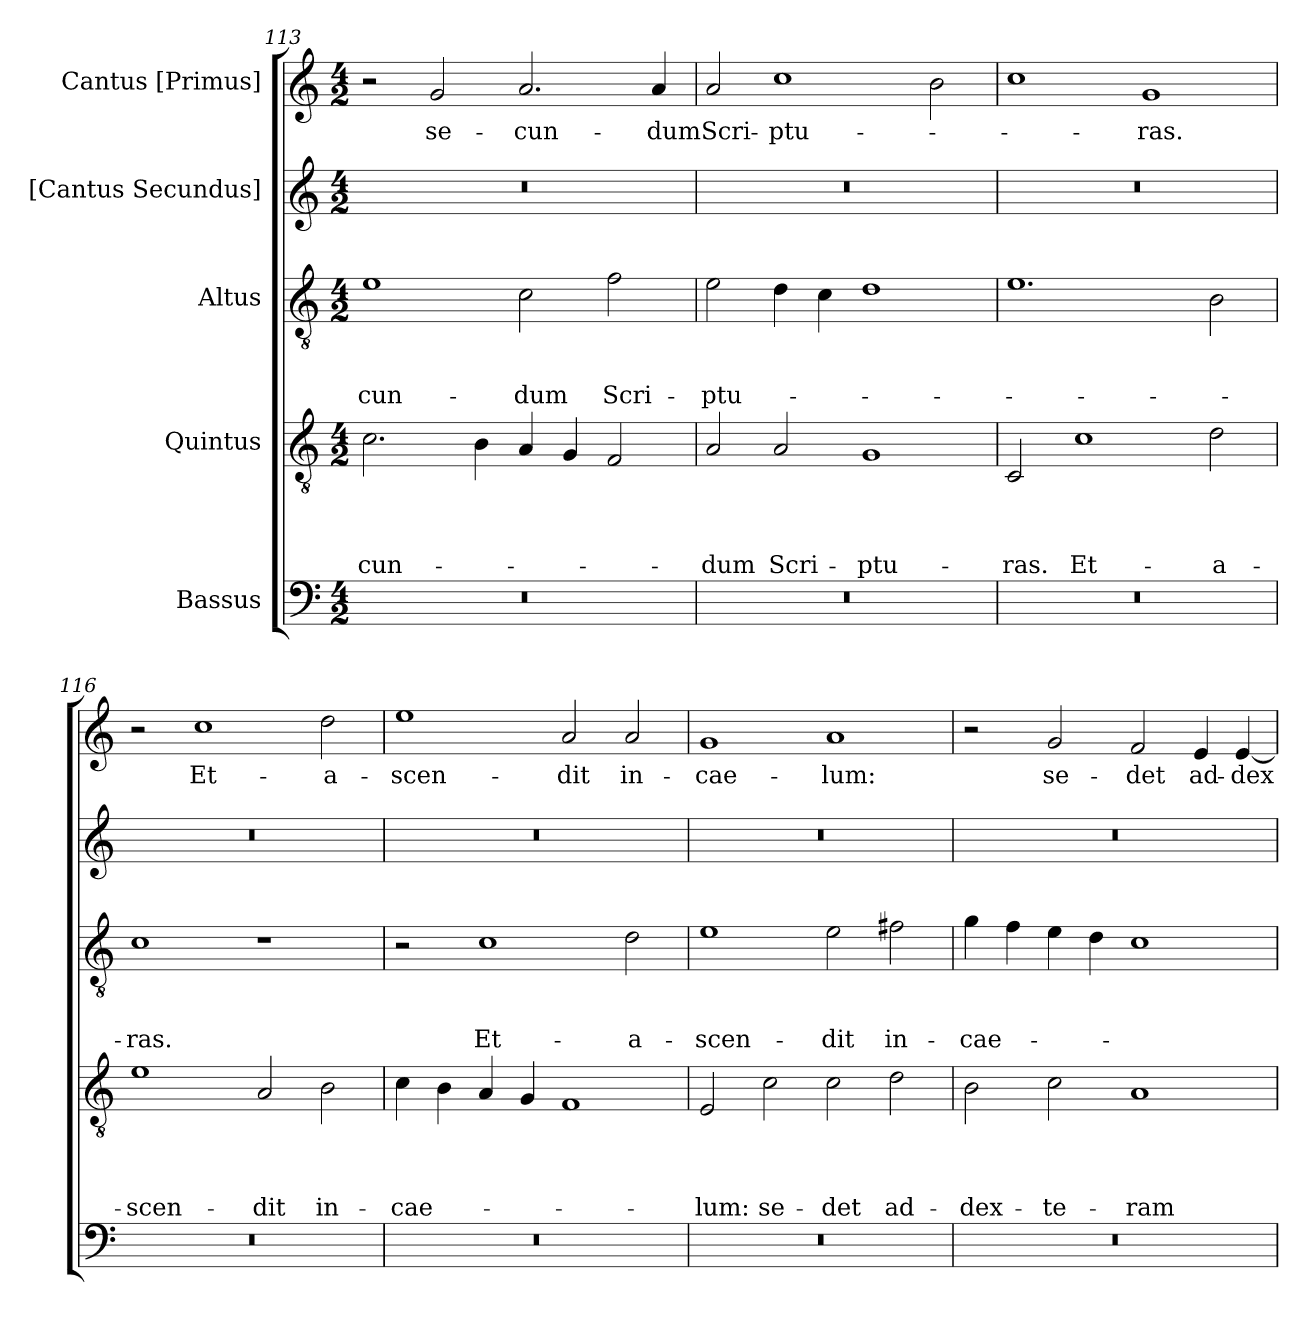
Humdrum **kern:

**kern	**kern	**text	**text	**text	**text	**kern	**text	**text	**text	**kern	**kern	**text
*part5	*part4	*part4	*part4	*part4	*part4	*part3	*part3	*part3	*part3	*part2	*part1	*part1
*staff5	*staff4	*staff4	*staff4	*staff4	*staff4	*staff3	*staff3	*staff3	*staff3	*staff2	*staff1	*staff1
*I"Bassus	*I"Quintus	*	*	*	*	*I"Altus	*	*	*	*I"[Cantus Secundus]	*I"Cantus [Primus]	*
*clefF4	*clefGv2	*	*	*	*	*clefGv2	*	*	*	*clefG2	*clefG2	*
*k[]	*k[]	*	*	*	*	*k[]	*	*	*	*k[]	*k[]	*
*M4/2	*M4/2	*	*	*	*	*M4/2	*	*	*	*M4/2	*M4/2	*
=113	=113	=113	=113	=113	=113	=113	=113	=113	=113	=113	=113	=113
0r	2.c\	.	.	.	-cun-	1e\	.	.	-cun-	0r	2r	.
.	.	.	.	.	.	.	.	.	.	.	2g/	se-
.	4B\	.	.	.	.	.	.	.	.	.	.	.
.	4A/	.	.	.	.	2c\	.	.	-dum	.	2.a/	-cun-
.	4G/	.	.	.	.	.	.	.	.	.	.	.
.	2F/	.	.	.	.	2f\	.	.	Scri-	.	.	.
.	.	.	.	.	.	.	.	.	.	.	4a/	-dum
=114	=114	=114	=114	=114	=114	=114	=114	=114	=114	=114	=114	=114
0r	2A/	.	.	.	-dum	2e\	.	.	-ptu-	0r	2a/	Scri-
.	2A/	.	.	.	Scri-	4d\	.	.	.	.	1cc\	-ptu-
.	.	.	.	.	.	4c\	.	.	.	.	.	.
.	1G/	.	.	.	-ptu-	1d\	.	.	.	.	.	.
.	.	.	.	.	.	.	.	.	.	.	2b\	.
=115	=115	=115	=115	=115	=115	=115	=115	=115	=115	=115	=115	=115
0r	2C/	.	.	.	-ras.	1.e\	.	.	.	0r	1cc\	.
.	1c\	.	.	.	Et-	.	.	.	.	.	.	.
.	.	.	.	.	.	.	.	.	.	.	1g/	-ras.
.	2d\	.	.	.	a-	2B\	.	.	.	.	.	.
=116	=116	=116	=116	=116	=116	=116	=116	=116	=116	=116	=116	=116
0r	1e\	.	.	.	-scen-	1c\	.	.	-ras.	0r	2r	.
.	.	.	.	.	.	.	.	.	.	.	1cc\	Et-
.	2A/	.	.	.	-dit	1r	.	.	.	.	.	.
.	2B\	.	.	.	in-	.	.	.	.	.	2dd\	a-
=117	=117	=117	=117	=117	=117	=117	=117	=117	=117	=117	=117	=117
0r	4c\	.	.	.	cae-	2r	.	.	.	0r	1ee\	-scen-
.	4B\	.	.	.	.	.	.	.	.	.	.	.
.	4A/	.	.	.	.	1c\	.	.	Et-	.	.	.
.	4G/	.	.	.	.	.	.	.	.	.	.	.
.	1F/	.	.	.	.	.	.	.	.	.	2a/	-dit
.	.	.	.	.	.	2d\	.	.	a-	.	2a/	in-
=118	=118	=118	=118	=118	=118	=118	=118	=118	=118	=118	=118	=118
0r	2E/	.	.	.	-lum:	1e\	.	.	-scen-	0r	1g/	cae-
.	2c\	.	.	.	se-	.	.	.	.	.	.	.
.	2c\	.	.	.	-det	2e\	.	.	-dit	.	1a/	-lum:
.	2d\	.	.	.	ad-	2f#X\	.	.	in-	.	.	.
=119	=119	=119	=119	=119	=119	=119	=119	=119	=119	=119	=119	=119
0r	2B\	.	.	.	dex-	4g\	.	.	cae-	0r	2r	.
.	.	.	.	.	.	4f\	.	.	.	.	.	.
.	2c\	.	.	.	-te-	4e\	.	.	.	.	2g/	se-
.	.	.	.	.	.	4d\	.	.	.	.	.	.
.	1A/	.	.	.	-ram	1c\	.	.	.	.	2f/	-det
.	.	.	.	.	.	.	.	.	.	.	4e/	ad-
.	.	.	.	.	.	.	.	.	.	.	[4e/	dex-
=	=	=	=	=	=	=	=	=	=	=	=	=
*-	*-	*-	*-	*-	*-	*-	*-	*-	*-	*-	*-	*-
